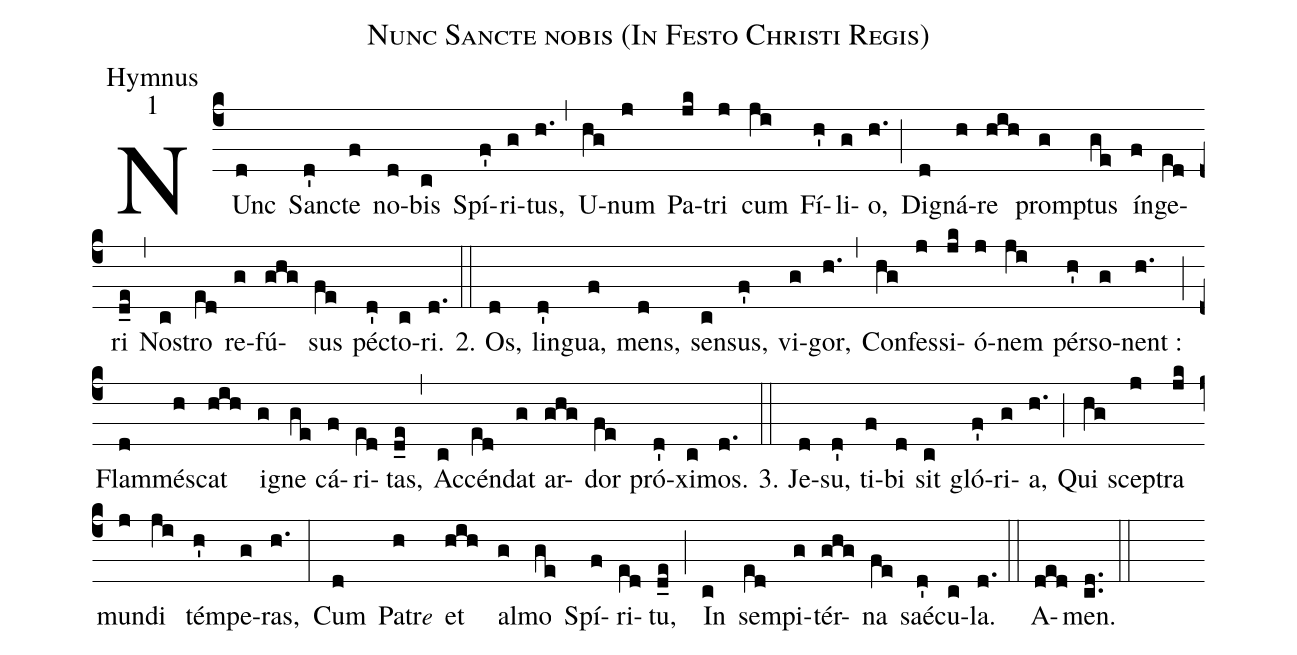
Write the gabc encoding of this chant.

name:Nunc Sancte nobis (In Festo Christi Regis);
office-part:Hymnus;
mode:1;
%%
(c4) NUnc(d) San(d')cte(f) no(d)bis(c) Spí(f')ri(g)tus,(h.) (,)
U(hg)num(j) Pa(jk)tri(j) cum(ji) Fí(h')li(g)o,(h.) (;)
Di(d)gná(h)re(hih) prom(g)ptus(ge) ín(f)ge(e[ll:1]d)ri(d_e) (,)
No(c)stro(e[ll:1]d) re(g)fú(ghg)sus(fe) pé(d')cto(c)ri.(d.) (::)

2. Os,(d) lin(d')gua,(f) mens,(d) sen(c)sus,(f') vi(g)gor,(h.) (,)
Con(hg)fes(j)si(jk)ó(j)nem(ji) pér(h')so(g)nent :(h.) (;)
Flam(d)mé(h)scat(hih) i(g)gne(ge) cá(f)ri(e[ll:1]d)tas,(d_e) (,)
Ac(c)cén(e[ll:1]d)dat(g) ar(ghg)dor(fe) pró(d')xi(c)mos.(d.) (::)

3. Je(d)su,(d') ti(f)bi(d) sit(c) gló(f')ri(g)a,(h.) (;)
Qui(hg) sce(j)ptra(jk) mun(j)di(ji) tém(h')pe(g)ras,(h.) (:)
Cum(d) Patr<e>e</e>(h) et(hih) al(g)mo(ge) Spí(f)ri(e[ll:1]d)tu,(d_e) (;)
In(c) sem(e[ll:1]d)pi(g)tér(ghg)na(fe) saé(d')cu(c)la.(d.) (::)

A(ded)men.(cd..) (::)
